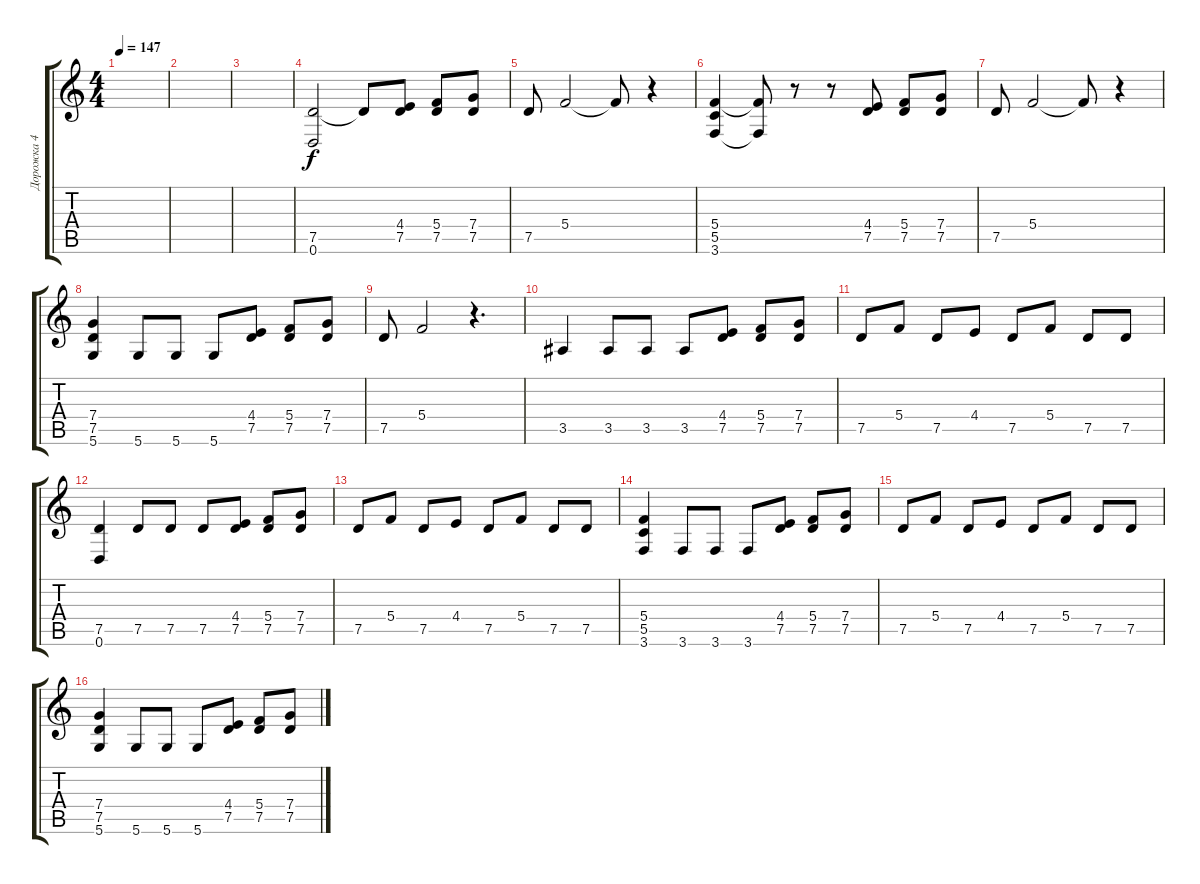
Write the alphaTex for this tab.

\track ("Дорожка 4" "Дорожка 4") {instrument overdrivenguitar}
\staff {score tabs}
\tuning (D4 A3 F3 C3 G2 D2) {hide}
\ts (4 4)
\tempo 147
\clef g2
\ks c
|
|
|
(7.5 0.6).2 7.5{t}.8 (4.4 7.5).8 (5.4 7.5).8 (7.4 7.5).8 |
7.5.8 5.4.2 5.4{t}.8 r.4 |
(5.4 5.5 3.6).4 (5.4{t} 3.6{t}).8 r.8 r.8 (4.4 7.5).8 (5.4 7.5).8 (7.4 7.5).8 |
7.5.8 5.4.2 5.4{t}.8 r.4 |
(7.4 7.5 5.6).4 5.6.8 5.6.8 5.6.8 (4.4 7.5).8 (5.4 7.5).8 (7.4 7.5).8 |
7.5.8 5.4.2 r.4{d} |
3.5.4 3.5.8 3.5.8 3.5.8 (4.4 7.5).8 (5.4 7.5).8 (7.4 7.5).8 |
7.5.8 5.4.8 7.5.8 4.4.8 7.5.8 5.4.8 7.5.8 7.5.8 |
(7.5 0.6).4 7.5.8 7.5.8 7.5.8 (4.4 7.5).8 (5.4 7.5).8 (7.4 7.5).8 |
7.5.8 5.4.8 7.5.8 4.4.8 7.5.8 5.4.8 7.5.8 7.5.8 |
(5.4 5.5 3.6).4 3.6.8 3.6.8 3.6.8 (4.4 7.5).8 (5.4 7.5).8 (7.4 7.5).8 |
7.5.8 5.4.8 7.5.8 4.4.8 7.5.8 5.4.8 7.5.8 7.5.8 |
(7.4 7.5 5.6).4 5.6.8 5.6.8 5.6.8 (4.4 7.5).8 (5.4 7.5).8 (7.4 7.5).8
